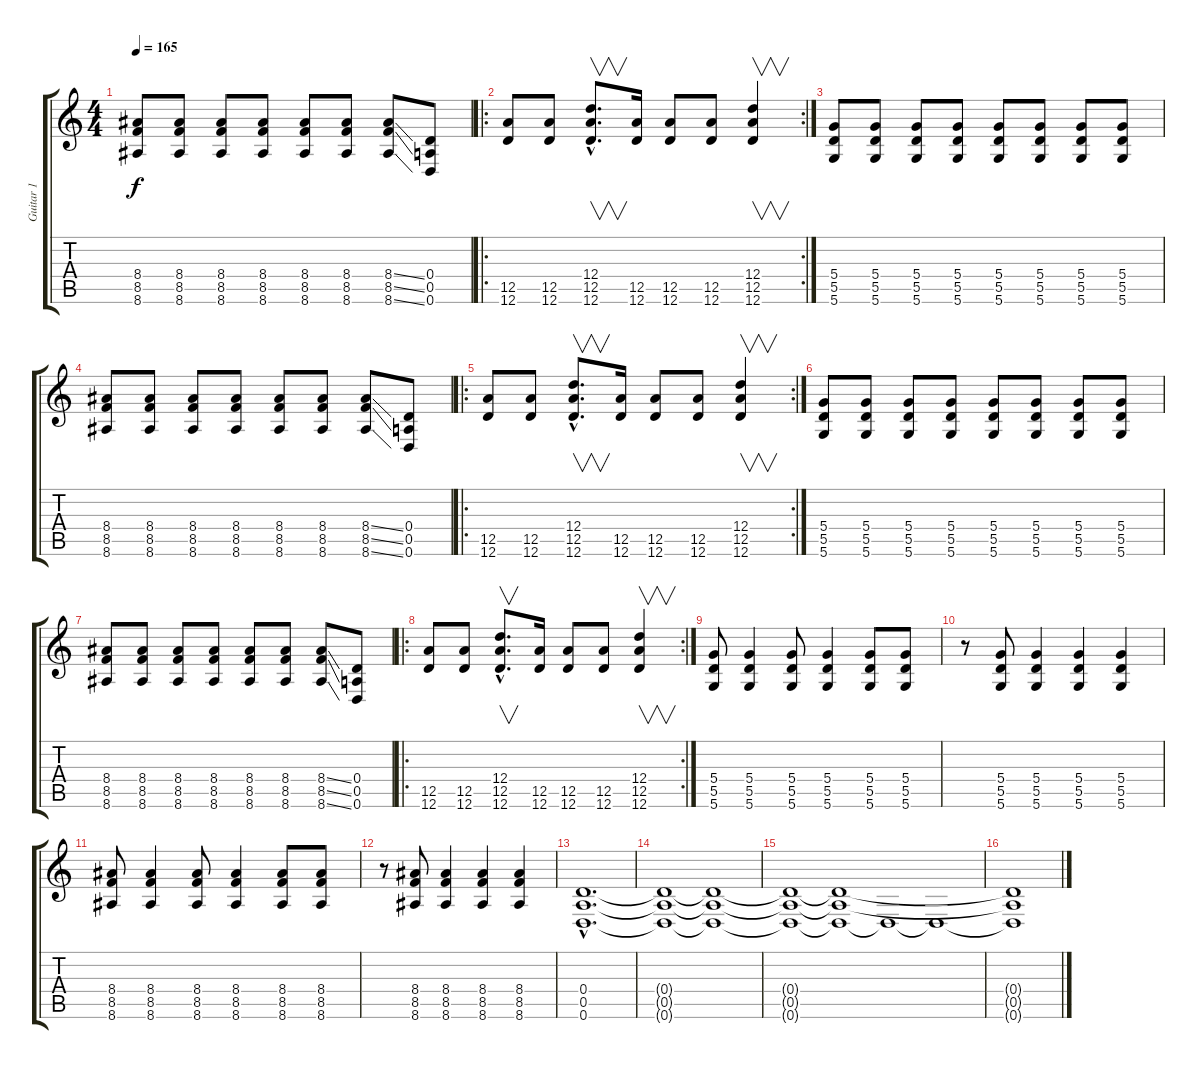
\track ("Guitar 1" "Guitar 1") {instrument distortionguitar}
\staff {score tabs}
\tuning (E4 B3 G3 D3 A2 D2) {hide}
\ts (4 4)
\tempo 165
\clef g2
\ks c
(8.4 8.5 8.6).8{dy f} (8.4 8.5 8.6).8 (8.4 8.5 8.6).8 (8.4 8.5 8.6).8 (8.4 8.5 8.6).8 (8.4 8.5 8.6).8 (8.4{ss} 8.5{ss} 8.6{ss}).8 (0.4 0.5 0.6).8 |
\ro
\rc 2
(12.5 12.6).8 (12.5 12.6).8 (12.4{hac} 12.5{hac} 12.6{hac}).8{v d} (12.5 12.6).16 (12.5 12.6).8 (12.5 12.6).8 (12.4 12.5 12.6).4{v} |
(5.4 5.5 5.6).8 (5.4 5.5 5.6).8 (5.4 5.5 5.6).8 (5.4 5.5 5.6).8 (5.4 5.5 5.6).8 (5.4 5.5 5.6).8 (5.4 5.5 5.6).8 (5.4 5.5 5.6).8 |
(8.4 8.5 8.6).8 (8.4 8.5 8.6).8 (8.4 8.5 8.6).8 (8.4 8.5 8.6).8 (8.4 8.5 8.6).8 (8.4 8.5 8.6).8 (8.4{ss} 8.5{ss} 8.6{ss}).8 (0.4 0.5 0.6).8 |
\ro
\rc 2
(12.5 12.6).8 (12.5 12.6).8 (12.4{hac} 12.5{hac} 12.6{hac}).8{v d} (12.5 12.6).16 (12.5 12.6).8 (12.5 12.6).8 (12.4 12.5 12.6).4{v} |
(5.4 5.5 5.6).8 (5.4 5.5 5.6).8 (5.4 5.5 5.6).8 (5.4 5.5 5.6).8 (5.4 5.5 5.6).8 (5.4 5.5 5.6).8 (5.4 5.5 5.6).8 (5.4 5.5 5.6).8 |
(8.4 8.5 8.6).8 (8.4 8.5 8.6).8 (8.4 8.5 8.6).8 (8.4 8.5 8.6).8 (8.4 8.5 8.6).8 (8.4 8.5 8.6).8 (8.4{ss} 8.5{ss} 8.6{ss}).8 (0.4 0.5 0.6).8 |
\ro
\rc 2
(12.5 12.6).8 (12.5 12.6).8 (12.4{hac} 12.5{hac} 12.6{hac}).8{v d} (12.5 12.6).16 (12.5 12.6).8 (12.5 12.6).8 (12.4 12.5 12.6).4{v} |
(5.4 5.5 5.6).8 (5.4 5.5 5.6).4 (5.4 5.5 5.6).8 (5.4 5.5 5.6).4 (5.4 5.5 5.6).8 (5.4 5.5 5.6).8 |
r.8 (5.4 5.5 5.6).8 (5.4 5.5 5.6).4 (5.4 5.5 5.6).4 (5.4 5.5 5.6).4 |
(8.4 8.5 8.6).8 (8.4 8.5 8.6).4 (8.4 8.5 8.6).8 (8.4 8.5 8.6).4 (8.4 8.5 8.6).8 (8.4 8.5 8.6).8 |
r.8 (8.4 8.5 8.6).8 (8.4 8.5 8.6).4 (8.4 8.5 8.6).4 (8.4 8.5 8.6).4 |
(0.4{hac} 0.5{hac} 0.6{hac}).1{d} |
(0.4{t} 0.5{t} 0.6{t}).1 (0.4{t} 0.5{t} 0.6{t}).1 |
(0.4{t} 0.5{t} 0.6{t}).1 (0.4{t} 0.5{t} 0.6{t}).1 0.6{t}.1 0.6{t}.1 |
(0.4{t} 0.5{t} 0.6{t}).1
